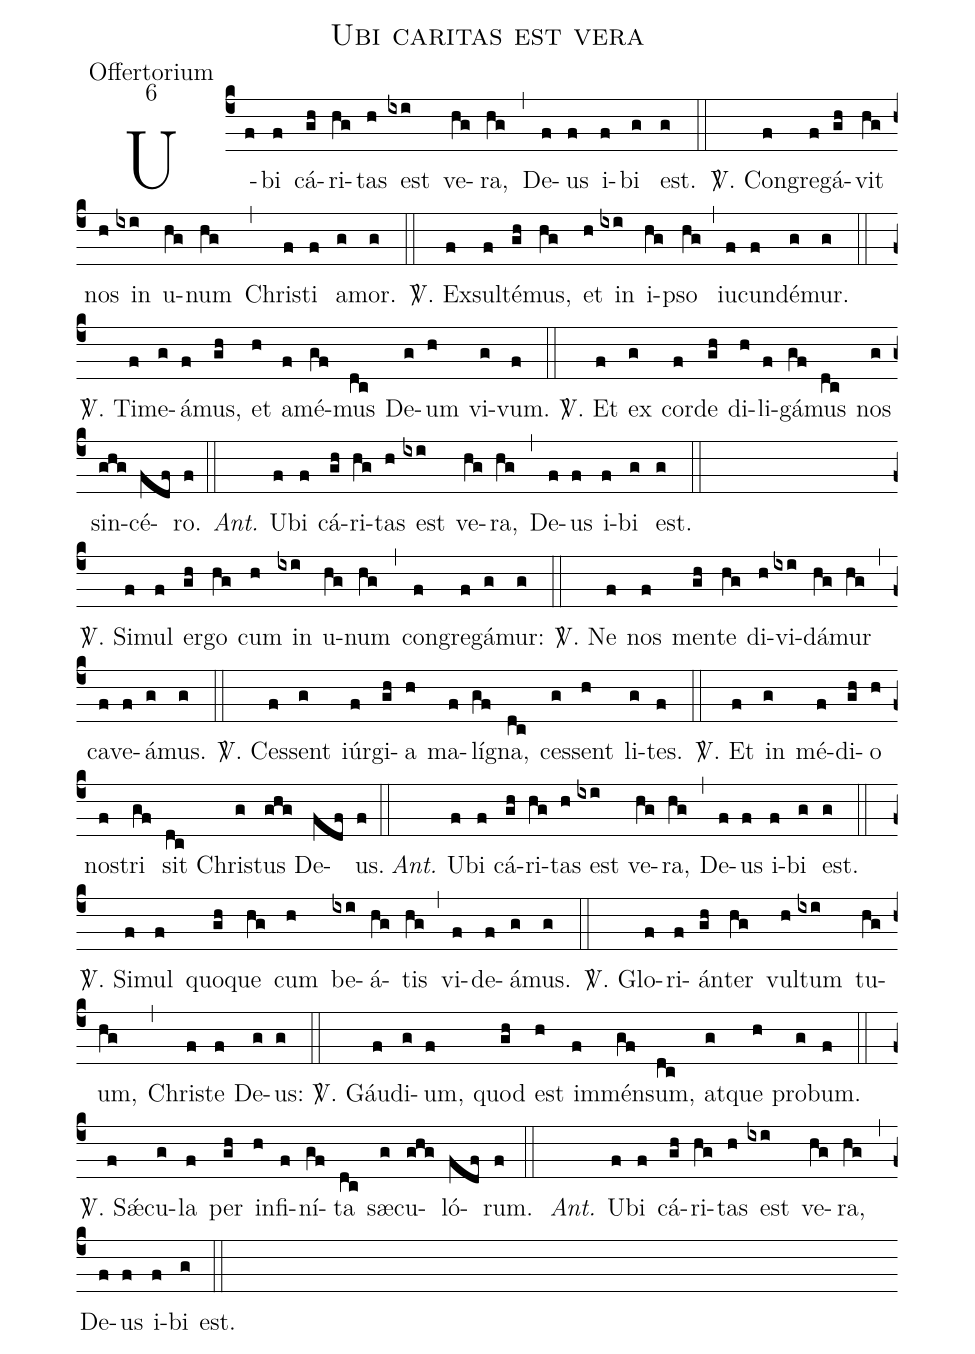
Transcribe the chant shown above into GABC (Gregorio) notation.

name:Ubi caritas est vera;
office-part:Offertorium;
mode:6;
%%
(c4) U(f)bi(f) cá(gh)ri(hg)tas(h) est(ixi) ve(hg)ra,(hg) (,) De(f)us(f) i(f)bi(g) est.(g ::)
<sp>V/</sp>.  Con(f)gre(f)gá(gh)vit(hg) nos(h) in(ixi) u(hg)num(hg) (,) Chri(f)sti(f) a(g)mor.(g ::)
<sp>V/</sp>. Ex(f)sul(f)té(gh)mus,(hg) et(h) in(ixi) i(hg)pso(hg) (,) iu(f)cun(f)dé(g)mur.(g ::)
<sp>V/</sp>. Ti(f)me(g)á(f)mus,(gh) et(h) a(f)mé(gf)mus(dc) De(g)um(h) vi(g)vum.(f ::)
<sp>V/</sp>. Et(f) ex(g) cor(f)de(gh) di(h)li(f)gá(gf)mus(dc) nos(g) sin(ghg)cé(fdf)ro.(f) (::)

<i>Ant.</i>() U(f)bi(f) cá(gh)ri(hg)tas(h) est(ixi) ve(hg)ra,(hg) (,) De(f)us(f) i(f)bi(g) est.(g ::Z)

<sp>V/</sp>. Si(f)mul(f) er(gh)go(hg) cum(h) in(ixi) u(hg)num(hg) (,) con(f)gre(f)gá(g)mur:(g ::)
<sp>V/</sp>. Ne(f) nos(f) men(gh)te(hg) di(h)vi(ixi)dá(hg)mur(hg) (,) ca(f)ve(f)á(g)mus.(g ::)
<sp>V/</sp>. Ces(f)sent(g) iúr(f)gi(gh)a(h) ma(f)lí(gf)gna,(dc) ces(g)sent(h) li(g)tes.(f ::)
<sp>V/</sp>. Et(f) in(g) mé(f)di(gh)o(h) no(f)stri(gf) sit(dc) Chri(g)stus(ghg) De(fdf)us.(f) (::)

<i>Ant.</i>() U(f)bi(f) cá(gh)ri(hg)tas(h) est(ixi) ve(hg)ra,(hg) (,) De(f)us(f) i(f)bi(g) est.(g ::Z)

<sp>V/</sp>. Si(f)mul(f) quo(gh)que(hg) cum(h) be(ixi)á(hg)tis(hg) (,) vi(f)de(f)á(g)mus.(g ::)
<sp>V/</sp>. Glo(f)ri(f)án(gh)ter(hg) vul(h)tum(ixi) tu(hg)um,(hg) (,) Chri(f)ste(f) De(g)us:(g ::)
<sp>V/</sp>. Gáu(f)di(g)um,(f) quod(gh) est(h) im(f)mén(gf)sum,(dc) at(g)que(h) pro(g)bum.(f ::)
<sp>V/</sp>. S<sp>'ae</sp>(f)cu(g)la(f) per(gh) in(h)fi(f)ní(gf)ta(dc) sæ(g)cu(ghg)ló(fdf)rum.(f) (::)

<i>Ant.</i>() U(f)bi(f) cá(gh)ri(hg)tas(h) est(ixi) ve(hg)ra,(hg) (,) De(f)us(f) i(f)bi(g) est.(::)
